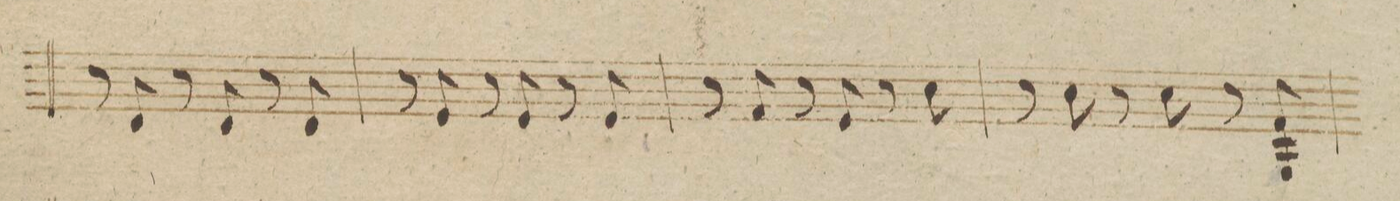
**kern	**dynam
*I"Violino 2do	*
*clefG2	*
*k[b-]	*
*M3/4	*
8r	.
8d/	.
8r	.
8d/	.
8r	.
8d/	.
=33	=33
8r	.
8e/	.
8r	.
8e/	.
8r	.
8e/	.
=34	=34
8r	.
8f/	.
8r	.
8e/	.
8r	.
8cc\	.
=35	=35
8r	.
8cc\	.
8r	.
8cc\	.
8r	.
8f/ 8G/	.
=36	=36
*-	*-
